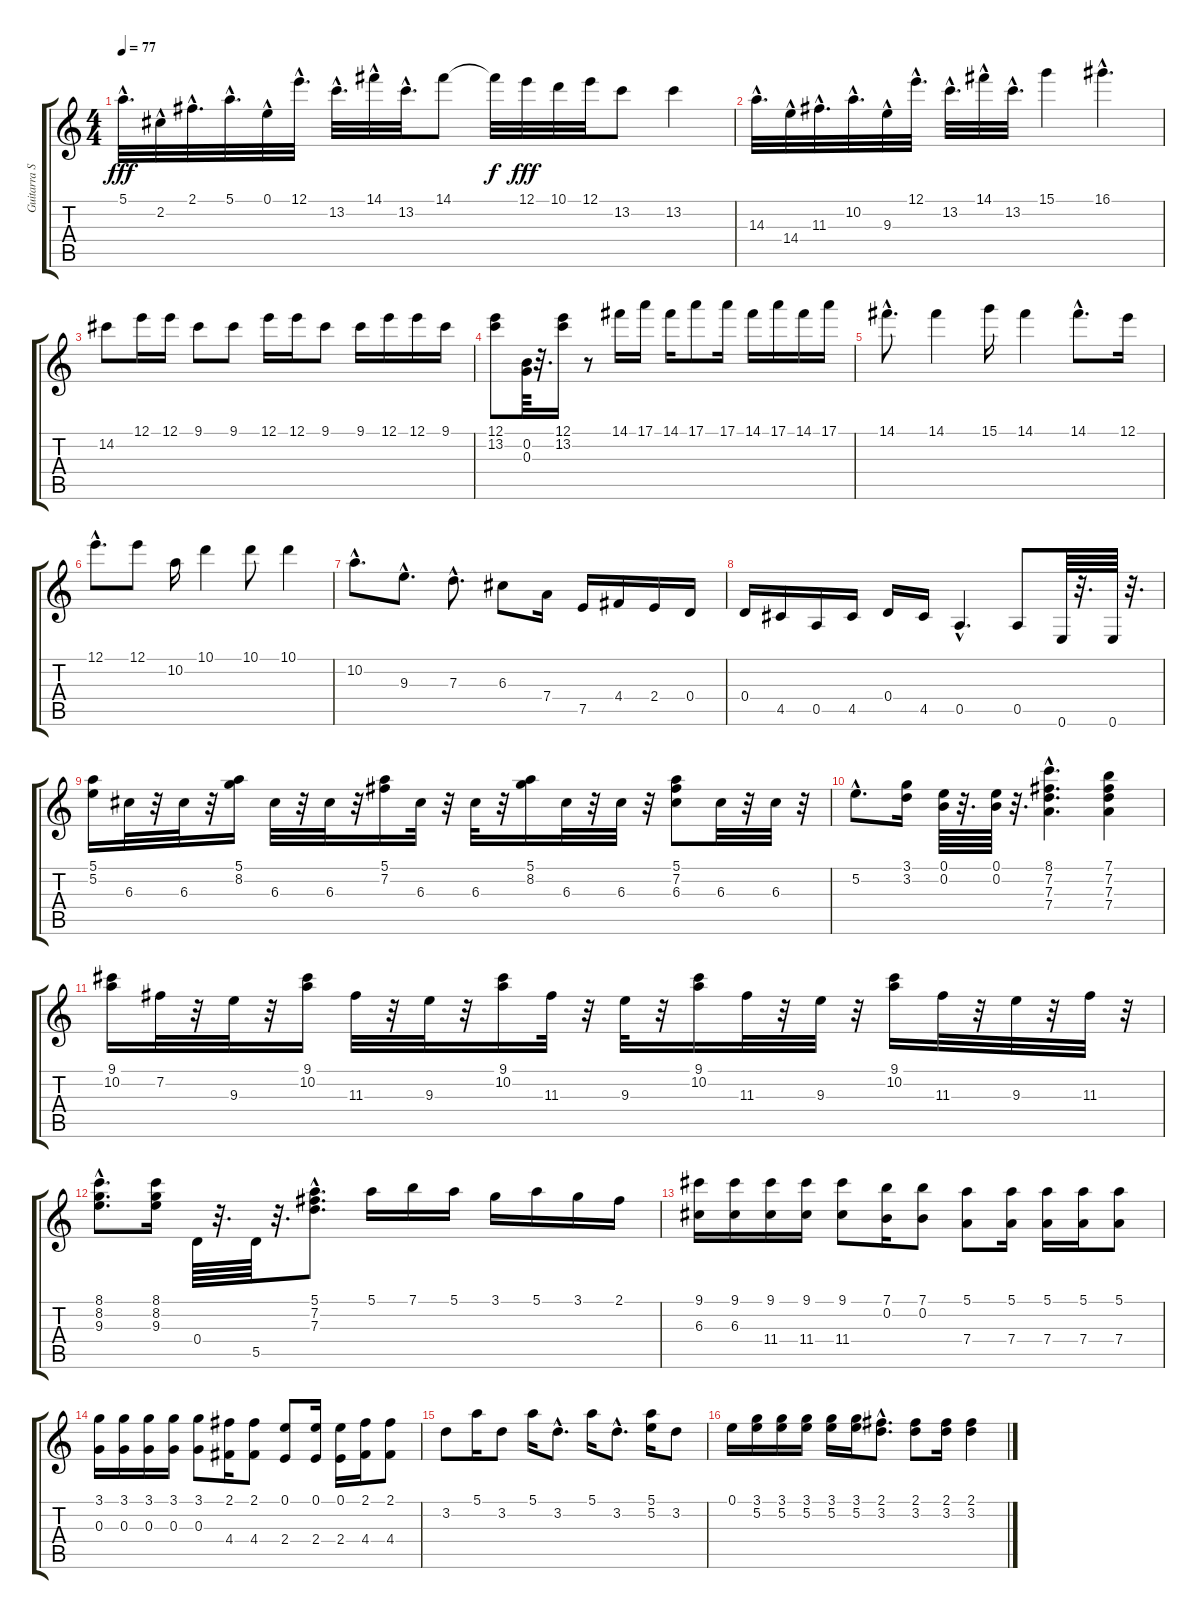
\track ("Guitarra Solo" "Guitarra S") {instrument distortionguitar}
\staff {score tabs}
\tuning (E4 B3 G3 D3 A2 E2) {hide}
\ts (4 4)
\tempo 77
\clef g2
\ks c
5.1{hac}.32{d dy fff} 2.2{hac}.32 2.1{hac}.32{d} 5.1{hac}.32{d} 0.1{hac}.32 12.1{hac}.32{d} 13.2{hac}.32{d} 14.1{hac}.32 13.2{hac}.32{d} 14.1.8 14.1{t}.32{dy f} 12.1.32{dy fff} 10.1.32 12.1.32 13.2.8 13.2.4 |
14.3{hac}.32{d} 14.4{hac}.32 11.3{hac}.32{d} 10.2{hac}.32{d} 9.3{hac}.32 12.1{hac}.32{d} 13.2{hac}.32{d} 14.1{hac}.32 13.2{hac}.32{d} 15.1.4 16.1{hac}.4{d} |
14.2.8 12.1.16 12.1.16 9.1.8 9.1.8 12.1.16 12.1.16 9.1.8 9.1.16 12.1.16 12.1.16 9.1.16 |
(12.1 13.2).8 (0.2 0.3).64 r.32{d} (12.1 13.2).16 r.8 14.1.16 17.1.16 14.1.16 17.1.8 17.1.16 14.1.16 17.1.16 14.1.16 17.1.16 |
14.1{hac}.8{d} 14.1.4 15.1.16 14.1.4 14.1{hac}.8{d} 12.1.16 |
12.1{hac}.8{d} 12.1.8 10.2.16 10.1.4 10.1.8 10.1.4 |
10.2{hac}.8{d} 9.3{hac}.8{d} 7.3{hac}.8{d} 6.3.8 7.4.16 7.5.16 4.4.16 2.4.16 0.4.16 |
0.4.16 4.5.16 0.5.16 4.5.16 0.4.16 4.5.16 0.5{hac}.4{d} 0.5.8 0.6.64 r.32{d} 0.6.64 r.32{d} |
(5.1 5.2).16 6.3.32 r.32 6.3.32 r.32 (5.1 8.2).16 6.3.32 r.32 6.3.32 r.32 (5.1 7.2).16 6.3.32 r.32 6.3.32 r.32 (5.1 8.2).16 6.3.32 r.32 6.3.32 r.32 (5.1 7.2 6.3).8 6.3.32 r.32 6.3.32 r.32 |
5.2{hac}.8{d} (3.1 3.2).16 (0.1 0.2).64 r.32{d} (0.1 0.2).64 r.32{d} (8.1{hac} 7.2{hac} 7.3{hac} 7.4{hac}).4{d} (7.1 7.2 7.3 7.4).4 |
(9.1 10.2).16 7.2.32 r.32 9.3.32 r.32 (9.1 10.2).16 11.3.32 r.32 9.3.32 r.32 (9.1 10.2).16 11.3.32 r.32 9.3.32 r.32 (9.1 10.2).16 11.3.32 r.32 9.3.32 r.32 (9.1 10.2).16 11.3.32 r.32 9.3.32 r.32 11.3.32 r.32 |
(8.1{hac} 8.2{hac} 9.3{hac}).8{d} (8.1 8.2 9.3).16 0.4.64 r.32{d} 5.5.64 r.32{d} (5.1{hac} 7.2{hac} 7.3{hac}).8{d} 5.1.16 7.1.16 5.1.16 3.1.16 5.1.16 3.1.16 2.1.16 |
(9.1 6.3).16{balance 8} (9.1 6.3).16{volume 12} (9.1 11.4).16{volume 12} (9.1 11.4).16{volume 12} (9.1 11.4).8{volume 11} (7.1 0.2).16{volume 11} (7.1 0.2).8{volume 11} (5.1 7.4).8{volume 11} (5.1 7.4).16{volume 10} (5.1 7.4).16{volume 10} (5.1 7.4).16{volume 10} (5.1 7.4).8{volume 10} |
(3.1 0.3).16{volume 10} (3.1 0.3).16{volume 10} (3.1 0.3).16{volume 10} (3.1 0.3).16{volume 9} (3.1 0.3).8{volume 9} (2.1 4.4).16{volume 9} (2.1 4.4).8{volume 9} (0.1 2.4).8{volume 8} (0.1 2.4).16{volume 8} (0.1 2.4).16{volume 8} (2.1 4.4).16{volume 8} (2.1 4.4).8{volume 8} |
3.2.8{volume 8} 5.1.16{volume 7} 3.2.8{volume 7} 5.1.16{volume 7} 3.2{hac}.8{d volume 7} 5.1.16{volume 6} 3.2{hac}.8{d volume 6} (5.1 5.2).16{volume 6} 3.2.8{volume 6} |
0.1.16{volume 5} (3.1 5.2).16{volume 5} (3.1 5.2).16{volume 5} (3.1 5.2).16{volume 5} (3.1 5.2).16{volume 5} (3.1 5.2).16{volume 4} (2.1{hac} 3.2{hac}).8{d volume 4} (2.1 3.2).8{volume 4} (2.1 3.2).16{volume 3} (2.1 3.2).4{volume 3}
